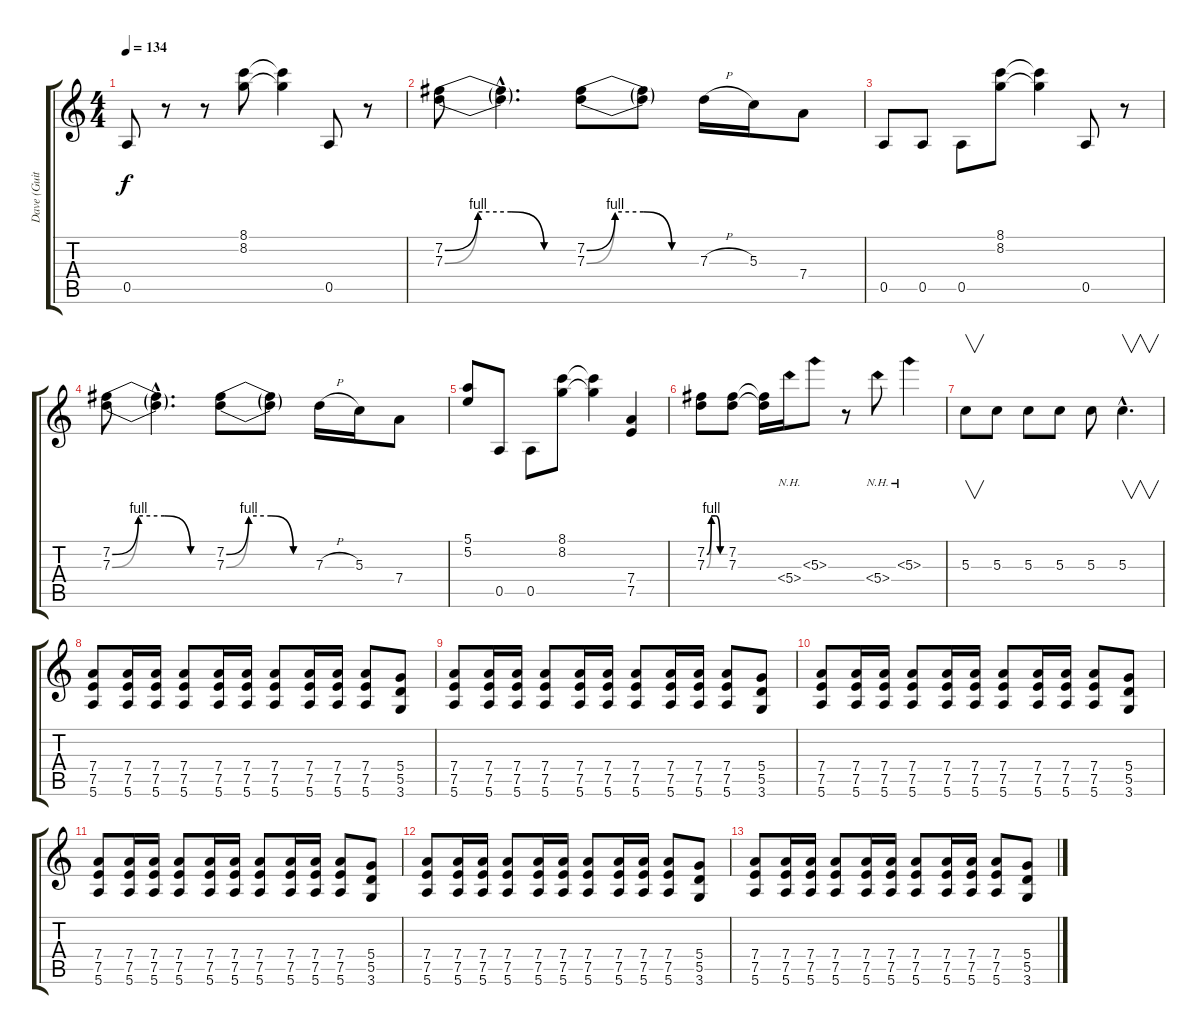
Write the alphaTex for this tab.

\track ("Dave (Guitar 1)" "Dave (Guit") {instrument distortionguitar}
\staff {score tabs}
\tuning (E4 B3 G3 D3 A2 E2) {hide}
\ts (4 4)
\tempo 134
\clef g2
\ks c
0.5.8{dy f} r.8 r.8 (8.1 8.2).8 (8.1{t} 8.2{t}).4 0.5.8 r.8 |
(7.2{be (custom 0 0 15 4 30 4 45 0 60 0)} 7.3{be (custom 0 0 15 4 30 4 45 0 60 0)}).8 (7.2{hac t} 7.3{hac t}).4{d} (7.2{be (custom 0 0 15 4 30 4 45 0 60 0)} 7.3{be (custom 0 0 15 4 30 4 45 0 60 0)}).8 (7.2{t} 7.3{t}).8 7.3{h}.16 5.3.16 7.4.8 |
0.5.8 0.5.8 0.5.8 (8.1 8.2).8 (8.1{t} 8.2{t}).4 0.5.8 r.8 |
(7.2{be (custom 0 0 15 4 30 4 45 0 60 0)} 7.3{be (custom 0 0 15 4 30 4 45 0 60 0)}).8 (7.2{hac t} 7.3{hac t}).4{d} (7.2{be (custom 0 0 15 4 30 4 45 0 60 0)} 7.3{be (custom 0 0 15 4 30 4 45 0 60 0)}).8 (7.2{t} 7.3{t}).8 7.3{h}.16 5.3.16 7.4.8 |
(5.1 5.2).8 0.5.8 0.5.8 (8.1 8.2).8 (8.1{t} 8.2{t}).4 (7.4 7.5).4 |
(7.2{be (custom 0 0 15 4 30 4 45 0 60 0)} 7.3{be (custom 0 0 15 4 30 4 45 0 60 0)}).8 (7.2 7.3).8 (7.2{t} 7.3{t}).16 5.4{nh}.16 5.3{nh}.8 r.8 5.4{nh}.8 5.3{nh}.4 |
5.3.8{v} 5.3.8 5.3.8 5.3.8 5.3.8 5.3{hac}.4{v d} |
(7.4 7.5 5.6).8 (7.4 7.5 5.6).16 (7.4 7.5 5.6).16 (7.4 7.5 5.6).8 (7.4 7.5 5.6).16 (7.4 7.5 5.6).16 (7.4 7.5 5.6).8 (7.4 7.5 5.6).16 (7.4 7.5 5.6).16 (7.4 7.5 5.6).8 (5.4 5.5 3.6).8 |
(7.4 7.5 5.6).8 (7.4 7.5 5.6).16 (7.4 7.5 5.6).16 (7.4 7.5 5.6).8 (7.4 7.5 5.6).16 (7.4 7.5 5.6).16 (7.4 7.5 5.6).8 (7.4 7.5 5.6).16 (7.4 7.5 5.6).16 (7.4 7.5 5.6).8 (5.4 5.5 3.6).8 |
(7.4 7.5 5.6).8 (7.4 7.5 5.6).16 (7.4 7.5 5.6).16 (7.4 7.5 5.6).8 (7.4 7.5 5.6).16 (7.4 7.5 5.6).16 (7.4 7.5 5.6).8 (7.4 7.5 5.6).16 (7.4 7.5 5.6).16 (7.4 7.5 5.6).8 (5.4 5.5 3.6).8 |
(7.4 7.5 5.6).8 (7.4 7.5 5.6).16 (7.4 7.5 5.6).16 (7.4 7.5 5.6).8 (7.4 7.5 5.6).16 (7.4 7.5 5.6).16 (7.4 7.5 5.6).8 (7.4 7.5 5.6).16 (7.4 7.5 5.6).16 (7.4 7.5 5.6).8 (5.4 5.5 3.6).8 |
(7.4 7.5 5.6).8 (7.4 7.5 5.6).16 (7.4 7.5 5.6).16 (7.4 7.5 5.6).8 (7.4 7.5 5.6).16 (7.4 7.5 5.6).16 (7.4 7.5 5.6).8 (7.4 7.5 5.6).16 (7.4 7.5 5.6).16 (7.4 7.5 5.6).8 (5.4 5.5 3.6).8 |
(7.4 7.5 5.6).8 (7.4 7.5 5.6).16 (7.4 7.5 5.6).16 (7.4 7.5 5.6).8 (7.4 7.5 5.6).16 (7.4 7.5 5.6).16 (7.4 7.5 5.6).8 (7.4 7.5 5.6).16 (7.4 7.5 5.6).16 (7.4 7.5 5.6).8 (5.4 5.5 3.6).8
